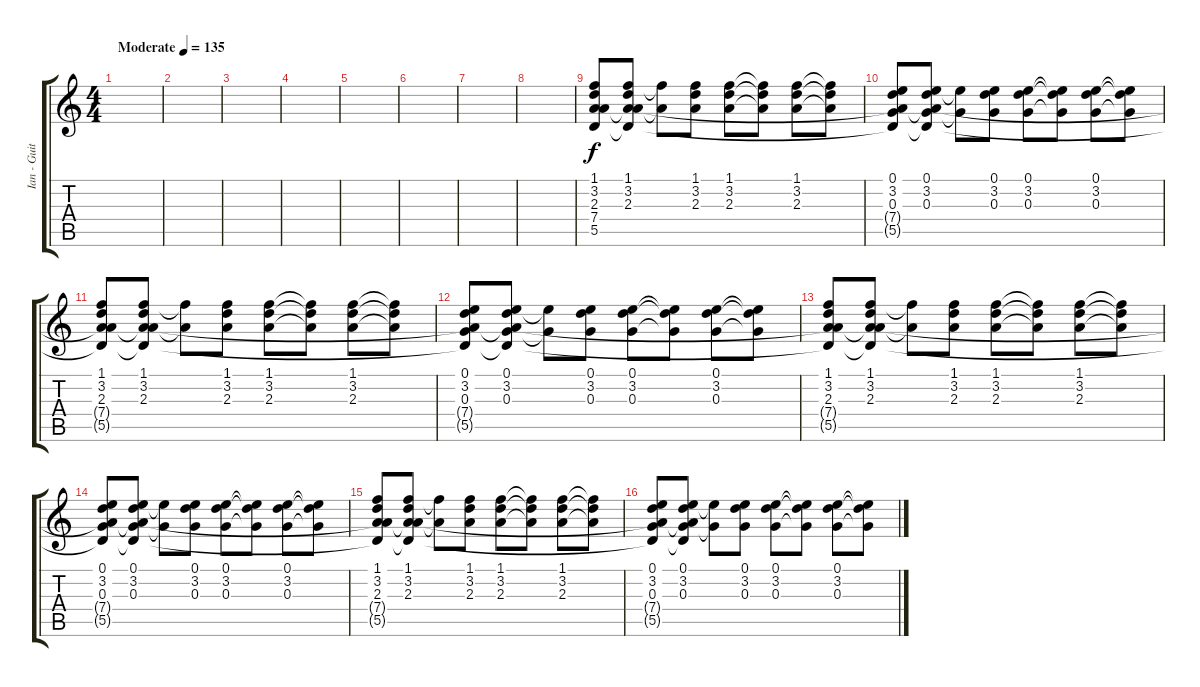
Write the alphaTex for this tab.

\track ("Ian - Guitar" "Ian - Guit") {instrument electricguitarclean}
\staff {score tabs}
\tuning (E4 B3 G3 D3 A2 E2) {hide}
\ts (4 4)
\tempo (135 "Moderate")
\clef g2
\ks c
|
|
|
|
|
|
|
|
(1.1 3.2 2.3 7.4 5.5).8 (1.1 3.2 2.3 7.4{t} 5.5{t}).8 (1.1{t} 2.3{t}).8 (1.1 3.2 2.3).8 (1.1 3.2 2.3).8 (1.1{t} 3.2{t} 2.3{t}).8 (1.1 3.2 2.3).8 (1.1{t} 3.2{t} 2.3{t}).8 |
(0.1 3.2 0.3 7.4{t} 5.5{t}).8 (0.1 3.2 0.3 7.4{t} 5.5{t}).8 (0.1{t} 0.3{t}).8 (0.1 3.2 0.3).8 (0.1 3.2 0.3).8 (0.1{t} 3.2{t} 0.3{t}).8 (0.1 3.2 0.3).8 (0.1{t} 3.2{t} 0.3{t}).8 |
(1.1 3.2 2.3 7.4{t} 5.5{t}).8 (1.1 3.2 2.3 7.4{t} 5.5{t}).8 (1.1{t} 2.3{t}).8 (1.1 3.2 2.3).8 (1.1 3.2 2.3).8 (1.1{t} 3.2{t} 2.3{t}).8 (1.1 3.2 2.3).8 (1.1{t} 3.2{t} 2.3{t}).8 |
(0.1 3.2 0.3 7.4{t} 5.5{t}).8 (0.1 3.2 0.3 7.4{t} 5.5{t}).8 (0.1{t} 0.3{t}).8 (0.1 3.2 0.3).8 (0.1 3.2 0.3).8 (0.1{t} 3.2{t} 0.3{t}).8 (0.1 3.2 0.3).8 (0.1{t} 3.2{t} 0.3{t}).8 |
(1.1 3.2 2.3 7.4{t} 5.5{t}).8 (1.1 3.2 2.3 7.4{t} 5.5{t}).8 (1.1{t} 2.3{t}).8 (1.1 3.2 2.3).8 (1.1 3.2 2.3).8 (1.1{t} 3.2{t} 2.3{t}).8 (1.1 3.2 2.3).8 (1.1{t} 3.2{t} 2.3{t}).8 |
(0.1 3.2 0.3 7.4{t} 5.5{t}).8 (0.1 3.2 0.3 7.4{t} 5.5{t}).8 (0.1{t} 0.3{t}).8 (0.1 3.2 0.3).8 (0.1 3.2 0.3).8 (0.1{t} 3.2{t} 0.3{t}).8 (0.1 3.2 0.3).8 (0.1{t} 3.2{t} 0.3{t}).8 |
(1.1 3.2 2.3 7.4{t} 5.5{t}).8 (1.1 3.2 2.3 7.4{t} 5.5{t}).8 (1.1{t} 2.3{t}).8 (1.1 3.2 2.3).8 (1.1 3.2 2.3).8 (1.1{t} 3.2{t} 2.3{t}).8 (1.1 3.2 2.3).8 (1.1{t} 3.2{t} 2.3{t}).8 |
(0.1 3.2 0.3 7.4{t} 5.5{t}).8 (0.1 3.2 0.3 7.4{t} 5.5{t}).8 (0.1{t} 0.3{t}).8 (0.1 3.2 0.3).8 (0.1 3.2 0.3).8 (0.1{t} 3.2{t} 0.3{t}).8 (0.1 3.2 0.3).8 (0.1{t} 3.2{t} 0.3{t}).8
